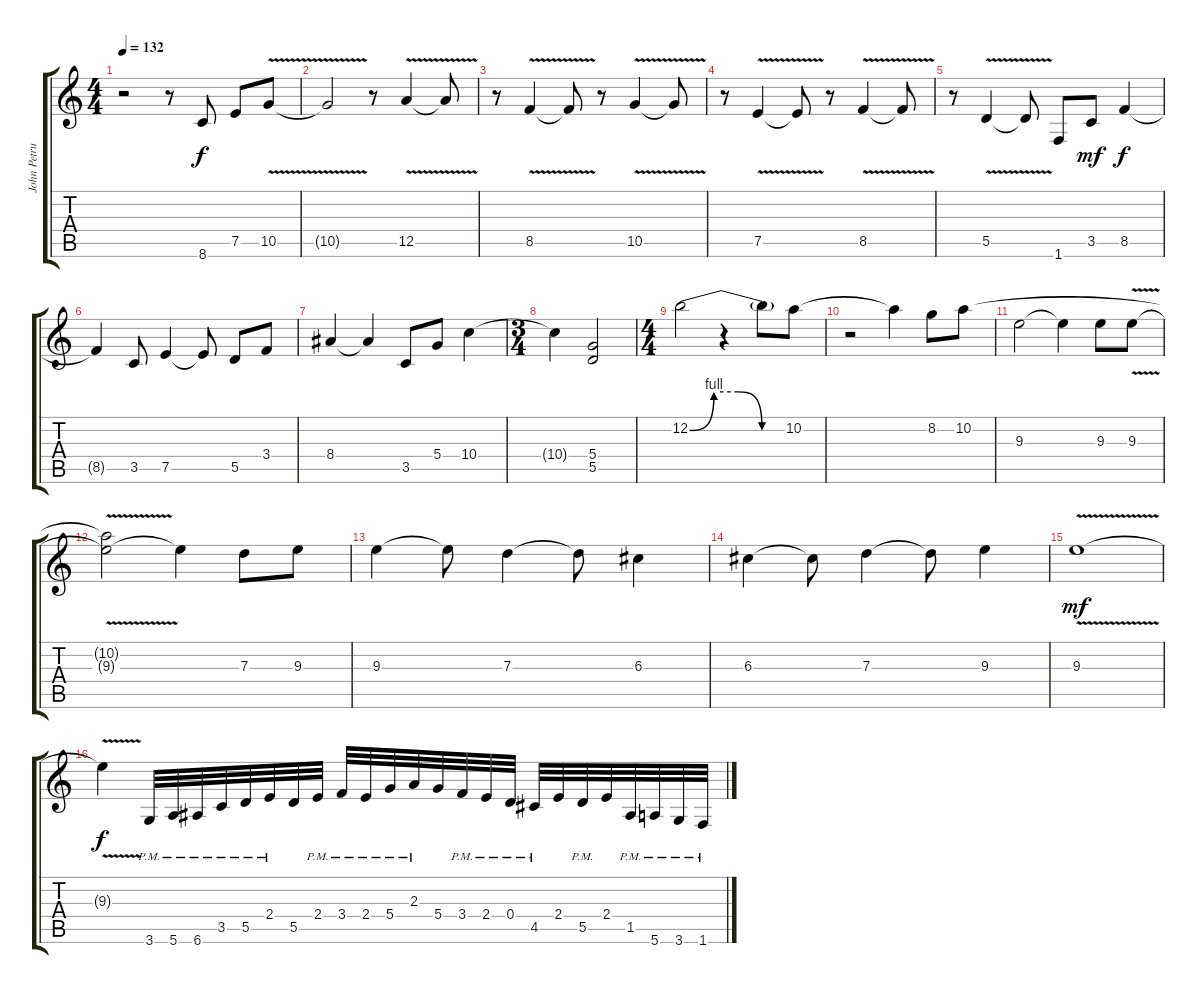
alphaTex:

\track ("John Petrucci" "John Petru") {instrument distortionguitar}
\staff {score tabs}
\tuning (E4 B3 G3 D3 A2 E2) {hide}
\ts (4 4)
\tempo 132
\clef g2
\ks c
r.2{dy f} r.8 8.6.8 7.5.8 10.5{v}.8 |
10.5{t}.2 r.8 12.5{v}.4 12.5{t}.8 |
r.8 8.5{v}.4 8.5{t}.8 r.8 10.5{v}.4 10.5{t}.8 |
r.8 7.5{v}.4 7.5{t}.8 r.8 8.5{v}.4 8.5{t}.8 |
r.8 5.5{v}.4 5.5{t}.8 1.6.8 3.5.8{dy mf} 8.5.4{dy f} |
8.5{t}.4 3.5.8 7.5.4 7.5{t}.8 5.5.8 3.4.8 |
8.4.4 8.4{t}.4 3.5.8 5.4.8 10.4.4 |
\ts (3 4)
10.4{t}.4 (5.4 5.5).2 |
\ts (4 4)
12.2{be (custom 0 0 15 4 30 4 45 0 60 0)}.2{volume 10} r.4 12.2{t}.8 10.2.8 |
r.2 10.2{t}.4 8.2.8 10.2.8 |
9.3.2 9.3{t}.4 9.3.8 9.3{v}.8 |
(10.2{t} 9.3{t}).2 9.3{t}.4 7.3.8 9.3.8 |
9.3.4 9.3{t}.8 7.3.4 7.3{t}.8 6.3.4 |
6.3.4 6.3{t}.8 7.3.4 7.3{t}.8 9.3.4 |
9.3{v}.1{dy mf} |
9.3{t}.4{dy f volume 16} 3.6{pm}.32 5.6{pm}.32 6.6{pm}.32 3.5{pm}.32 5.5{pm}.32 2.4{pm}.32 5.5.32 2.4{pm}.32 3.4{pm}.32 2.4{pm}.32 5.4{pm}.32 2.3{pm}.32 5.4.32 3.4{pm}.32 2.4{pm}.32 0.4{pm}.32 4.5{pm}.32 2.4.32 5.5{pm}.32 2.4.32 1.5{pm}.32 5.6{pm}.32 3.6{pm}.32 1.6{pm}.32
